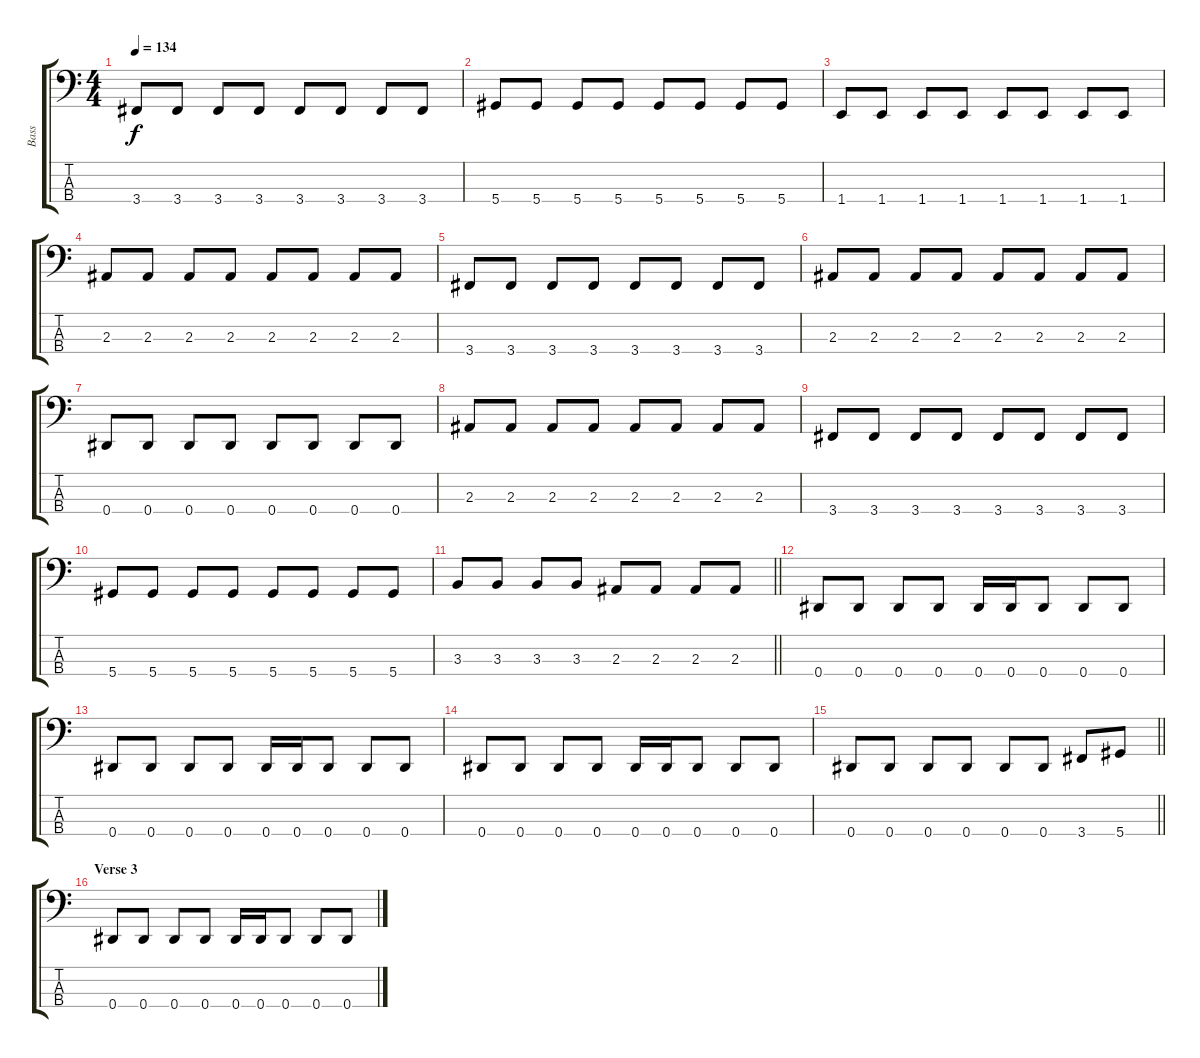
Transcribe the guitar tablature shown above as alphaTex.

\track ("Bass" "Bass") {instrument electricbassfinger}
\staff {score tabs}
\tuning (Gb2 Db2 Ab1 Eb1) {hide}
\ts (4 4)
\tempo 134
\clef f4
\ks c
3.4.8{dy f} 3.4.8 3.4.8 3.4.8 3.4.8 3.4.8 3.4.8 3.4.8 |
5.4.8 5.4.8 5.4.8 5.4.8 5.4.8 5.4.8 5.4.8 5.4.8 |
1.4.8 1.4.8 1.4.8 1.4.8 1.4.8 1.4.8 1.4.8 1.4.8 |
2.3.8 2.3.8 2.3.8 2.3.8 2.3.8 2.3.8 2.3.8 2.3.8 |
3.4.8 3.4.8 3.4.8 3.4.8 3.4.8 3.4.8 3.4.8 3.4.8 |
2.3.8 2.3.8 2.3.8 2.3.8 2.3.8 2.3.8 2.3.8 2.3.8 |
0.4.8 0.4.8 0.4.8 0.4.8 0.4.8 0.4.8 0.4.8 0.4.8 |
2.3.8 2.3.8 2.3.8 2.3.8 2.3.8 2.3.8 2.3.8 2.3.8 |
3.4.8 3.4.8 3.4.8 3.4.8 3.4.8 3.4.8 3.4.8 3.4.8 |
5.4.8 5.4.8 5.4.8 5.4.8 5.4.8 5.4.8 5.4.8 5.4.8 |
\barLineRight lightlight
3.3.8 3.3.8 3.3.8 3.3.8 2.3.8 2.3.8 2.3.8 2.3.8 |
\section ("" "")
0.4.8 0.4.8 0.4.8 0.4.8 0.4.16 0.4.16 0.4.8 0.4.8 0.4.8 |
0.4.8 0.4.8 0.4.8 0.4.8 0.4.16 0.4.16 0.4.8 0.4.8 0.4.8 |
0.4.8 0.4.8 0.4.8 0.4.8 0.4.16 0.4.16 0.4.8 0.4.8 0.4.8 |
\barLineRight lightlight
0.4.8 0.4.8 0.4.8 0.4.8 0.4.8 0.4.8 3.4.8 5.4.8 |
\section ("" "Verse 3")
0.4.8 0.4.8 0.4.8 0.4.8 0.4.16 0.4.16 0.4.8 0.4.8 0.4.8
